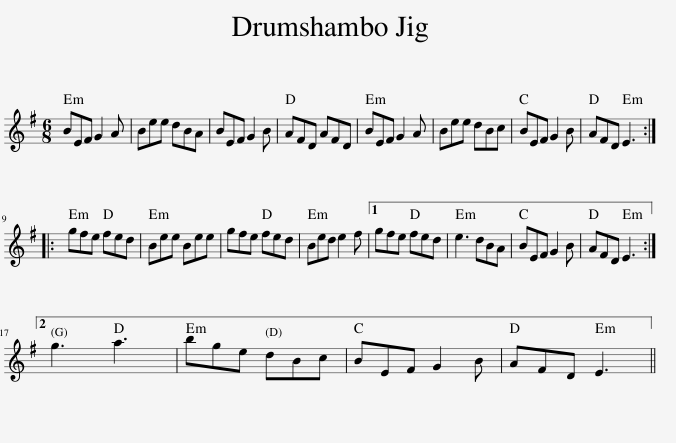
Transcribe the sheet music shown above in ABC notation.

X:1
L:1/8
M:6/8
I:linebreak $
K:Emin
V:1 treble
V:1
 BEF G2 A | Bee dBA | BEF G2 B | AFD AFD | BEF G2 A | %5
 Bee dBc | BEF G2 B | AFD E3 ::$ gfe fed | Bee Bee | %10
 gfe fed | Bed e2 f |1 gfe fed | e3 dBA | BEF G2 B | %15
 AFD E3 :|2$ g3 a3 | bge dBc | BEF G2 B | AFD E3 || %20
